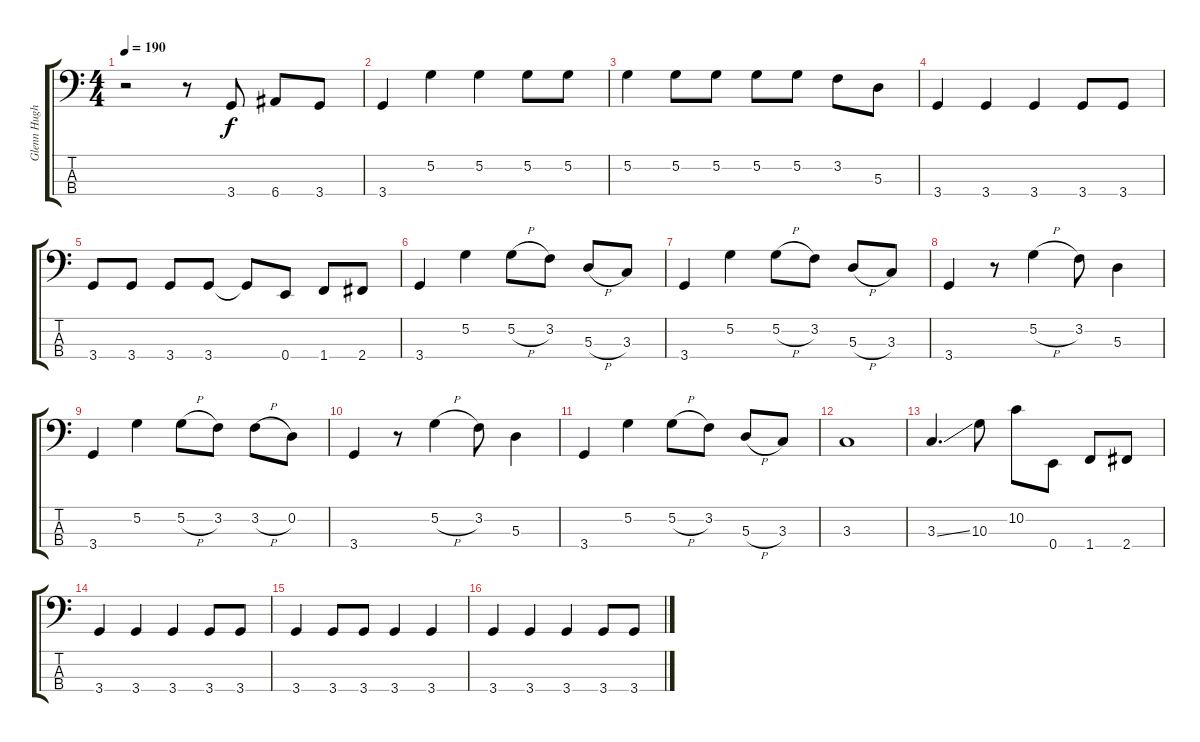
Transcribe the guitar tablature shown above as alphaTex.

\track ("Glenn Hughes" "Glenn Hugh") {instrument electricbassfinger}
\staff {score tabs}
\tuning (G2 D2 A1 E1) {hide}
\ts (4 4)
\tempo 190
\clef f4
\ks c
r.2{dy f} r.8 3.4.8 6.4.8 3.4.8 |
3.4.4 5.2.4 5.2.4 5.2.8 5.2.8 |
5.2.4 5.2.8 5.2.8 5.2.8 5.2.8 3.2.8 5.3.8 |
3.4.4 3.4.4 3.4.4 3.4.8 3.4.8 |
3.4.8 3.4.8 3.4.8 3.4.8 3.4{t}.8 0.4.8 1.4.8 2.4.8 |
3.4.4 5.2.4 5.2{h}.8 3.2.8 5.3{h}.8 3.3.8 |
3.4.4 5.2.4 5.2{h}.8 3.2.8 5.3{h}.8 3.3.8 |
3.4.4 r.8 5.2{h}.4 3.2.8 5.3.4 |
3.4.4 5.2.4 5.2{h}.8 3.2.8 3.2{h}.8 0.2.8 |
3.4.4 r.8 5.2{h}.4 3.2.8 5.3.4 |
3.4.4 5.2.4 5.2{h}.8 3.2.8 5.3{h}.8 3.3.8 |
3.3.1 |
3.3{ss}.4{d} 10.3.8 10.2.8 0.4.8 1.4.8 2.4.8 |
3.4.4 3.4.4 3.4.4 3.4.8 3.4.8 |
3.4.4 3.4.8 3.4.8 3.4.4 3.4.4 |
3.4.4 3.4.4 3.4.4 3.4.8 3.4.8
